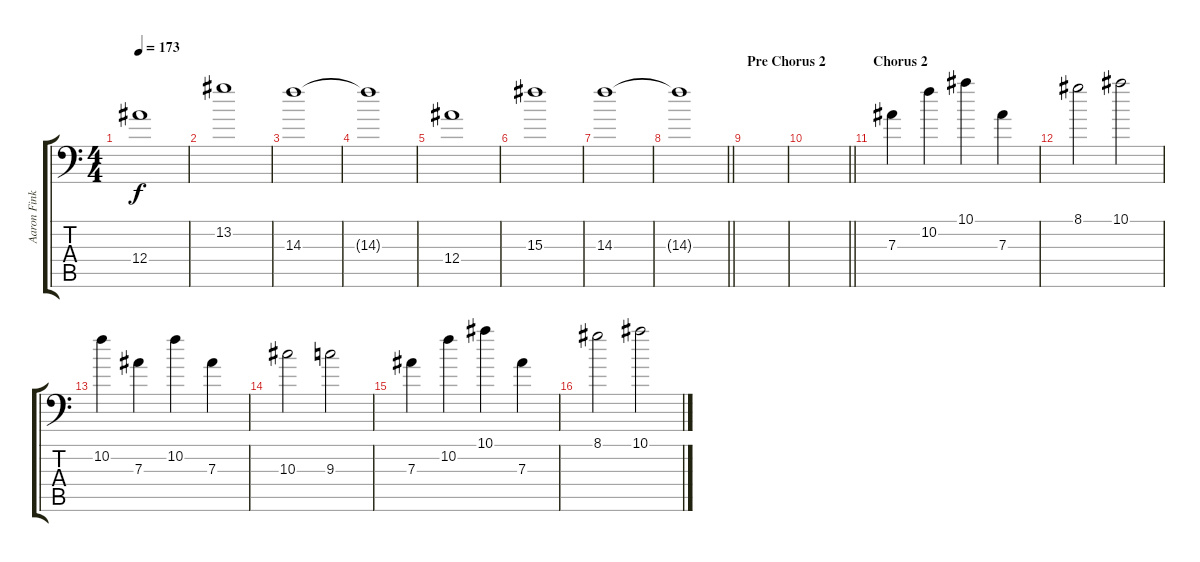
\track ("Aaron Fink" "Aaron Fink") {instrument distortionguitar}
\staff {score tabs}
\tuning (C4 G3 Eb3 Bb2 F2 Bb1) {hide}
\ts (4 4)
\tempo 173
\clef f4
\ks c
12.4.1{dy f volume 10} |
13.2.1 |
14.3.1 |
14.3{t}.1 |
12.4.1 |
15.3.1 |
14.3.1 |
\barLineRight lightlight
14.3{t}.1 |
\section ("" "Pre Chorus 2")
|
\barLineRight lightlight
|
\section ("" "Chorus 2")
7.3.4{volume 13} 10.2.4 10.1.4 7.3.4 |
8.1.2 10.1.2 |
10.2.4 7.3.4 10.2.4 7.3.4 |
10.3.2 9.3.2 |
7.3.4 10.2.4 10.1.4 7.3.4 |
8.1.2 10.1.2
